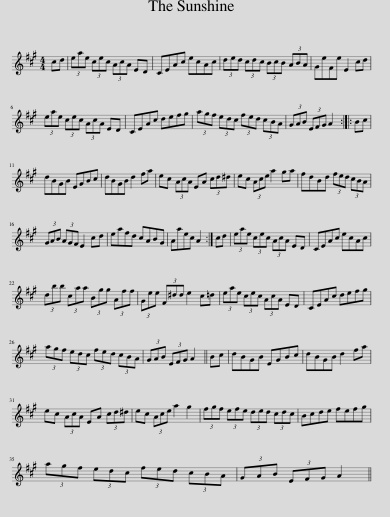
X:1
L:1/8
M:4/4
I:linebreak $
K:A
V:1 treble
V:1
 cd | (3eae (3cec (3AcA ED | CEAc ecAc | (3ded (3cdc (3BcB (3ABA | GeFe E2 cd |$ %5
 (3eae (3cec (3AcA ED | CEAc defg | (3agf (3edc (3fed (3cBA | (3GAB (3EFG A2 :: Bc |$ %10
 dBGB EGBc | dBGB d2 fa | ec (3AcA EA (3cd^d | ec (3Ace a2 ga | fdBd (3fed (3cBA |$ %15
 (3GAB (3AGF E2 cd | eafd cABG | Aaec A2 :| cd | (3eae (3cec (3AcA ED | %20
 CEAc ecAc |$ (3dbb (3caa (3Bgg (3Aff | (3Gee (3F^dd e2 c=d | (3eae (3cec (3AcA ED | CEAc defg |$ %25
 (3agf (3edc (3fed (3cBA | (3GAB (3EFG A2 || Bc | dBGB EGBc | dBGB d2 fa |$ %30
 ec (3AcA EA (3cd^d | ec (3Ace a2 g2 | (3fgf (3efe (3ded (3cdc | Bcde fefg |$ (3agf (3edc (3fed (3cBA | %35
 (3GAB (3EFG A2 || %36
